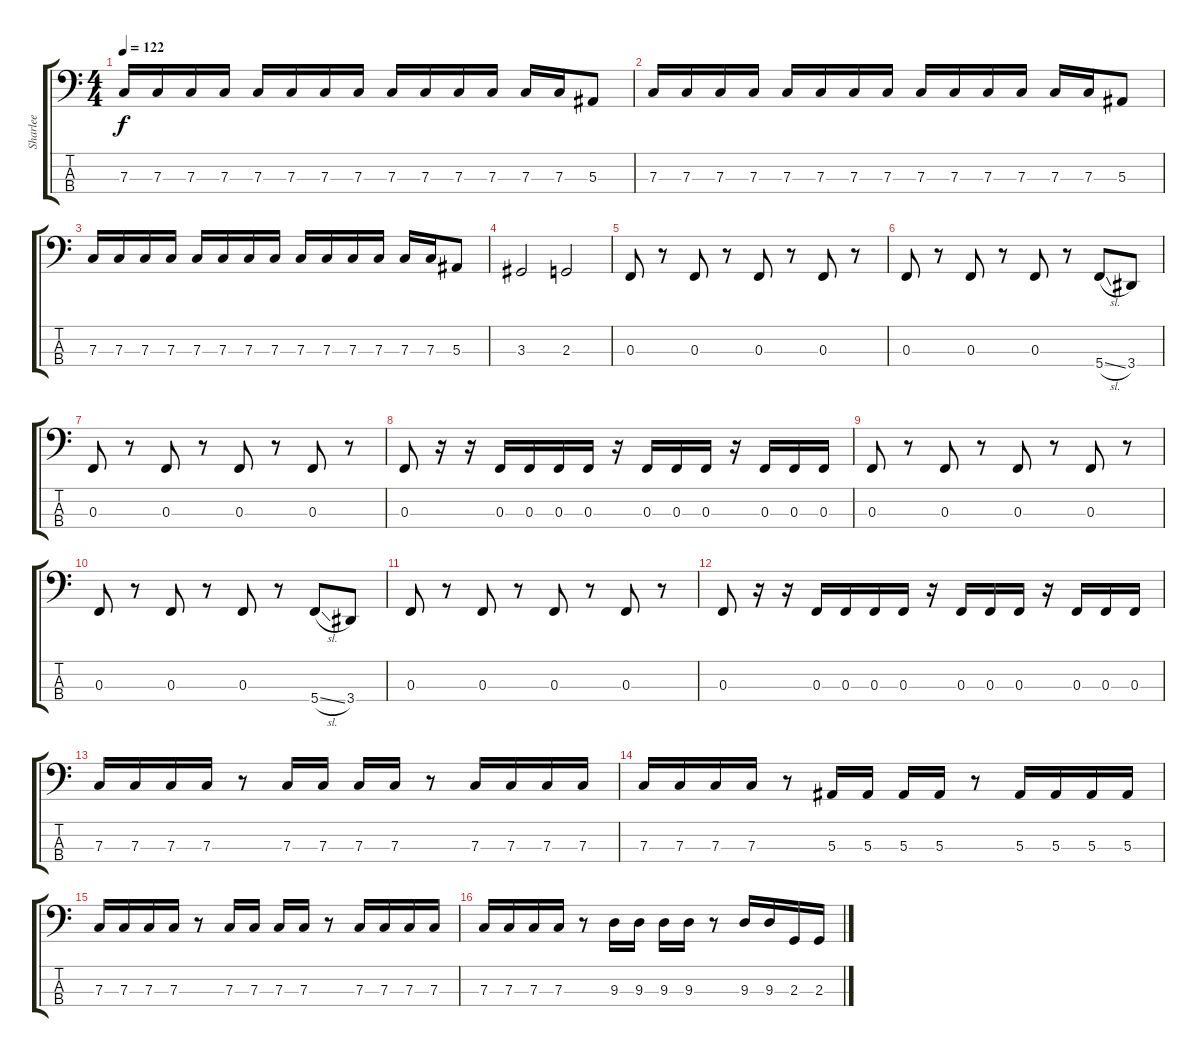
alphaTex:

\track ("Sharlee" "Sharlee") {instrument electricbasspick}
\staff {score tabs}
\tuning (Eb2 Bb1 F1 C1) {hide}
\ts (4 4)
\tempo 122
\clef f4
\ks c
7.3.16{dy f} 7.3.16 7.3.16 7.3.16 7.3.16 7.3.16 7.3.16 7.3.16 7.3.16 7.3.16 7.3.16 7.3.16 7.3.16 7.3.16 5.3.8 |
7.3.16 7.3.16 7.3.16 7.3.16 7.3.16 7.3.16 7.3.16 7.3.16 7.3.16 7.3.16 7.3.16 7.3.16 7.3.16 7.3.16 5.3.8 |
7.3.16 7.3.16 7.3.16 7.3.16 7.3.16 7.3.16 7.3.16 7.3.16 7.3.16 7.3.16 7.3.16 7.3.16 7.3.16 7.3.16 5.3.8 |
3.3.2 2.3.2 |
0.3.8 r.8 0.3.8 r.8 0.3.8 r.8 0.3.8 r.8 |
0.3.8 r.8 0.3.8 r.8 0.3.8 r.8 5.4{sl}.8 3.4.8 |
0.3.8 r.8 0.3.8 r.8 0.3.8 r.8 0.3.8 r.8 |
0.3.8 r.16 r.16 0.3.16 0.3.16 0.3.16 0.3.16 r.16 0.3.16 0.3.16 0.3.16 r.16 0.3.16 0.3.16 0.3.16 |
0.3.8 r.8 0.3.8 r.8 0.3.8 r.8 0.3.8 r.8 |
0.3.8 r.8 0.3.8 r.8 0.3.8 r.8 5.4{sl}.8 3.4.8 |
0.3.8 r.8 0.3.8 r.8 0.3.8 r.8 0.3.8 r.8 |
0.3.8 r.16 r.16 0.3.16 0.3.16 0.3.16 0.3.16 r.16 0.3.16 0.3.16 0.3.16 r.16 0.3.16 0.3.16 0.3.16 |
7.3.16 7.3.16 7.3.16 7.3.16 r.8 7.3.16 7.3.16 7.3.16 7.3.16 r.8 7.3.16 7.3.16 7.3.16 7.3.16 |
7.3.16 7.3.16 7.3.16 7.3.16 r.8 5.3.16 5.3.16 5.3.16 5.3.16 r.8 5.3.16 5.3.16 5.3.16 5.3.16 |
7.3.16 7.3.16 7.3.16 7.3.16 r.8 7.3.16 7.3.16 7.3.16 7.3.16 r.8 7.3.16 7.3.16 7.3.16 7.3.16 |
7.3.16 7.3.16 7.3.16 7.3.16 r.8 9.3.16 9.3.16 9.3.16 9.3.16 r.8 9.3.16 9.3.16 2.3.16 2.3.16
